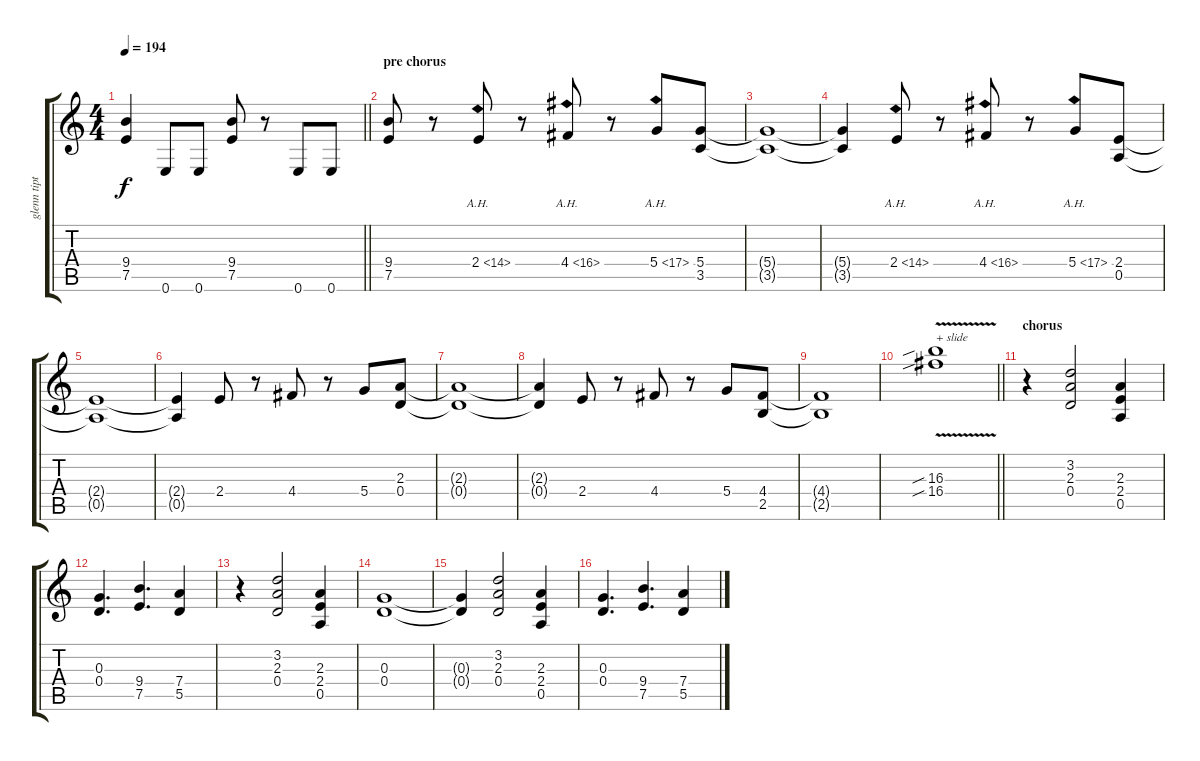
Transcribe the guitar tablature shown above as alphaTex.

\track ("glenn tipton" "glenn tipt") {instrument distortionguitar}
\staff {score tabs}
\tuning (E4 B3 G3 D3 A2 E2) {hide}
\ts (4 4)
\tempo 194
\clef g2
\barLineRight lightlight
\ks c
(9.4{t} 7.5{t}).4{dy f} 0.6.8 0.6.8 (9.4 7.5).8 r.8 0.6.8 0.6.8 |
\section ("" "pre chorus")
(9.4 7.5).8 r.8 2.4{ah 12}.8 r.8 4.4{ah 12}.8 r.8 5.4{ah 12}.8 (5.4 3.5).8 |
(5.4{t} 3.5{t}).1 |
(5.4{t} 3.5{t}).4 2.4{ah 12}.8 r.8 4.4{ah 12}.8 r.8 5.4{ah 12}.8 (2.4 0.5).8 |
(2.4{t} 0.5{t}).1 |
(2.4{t} 0.5{t}).4 2.4.8 r.8 4.4.8 r.8 5.4.8 (2.3 0.4).8 |
(2.3{t} 0.4{t}).1 |
(2.3{t} 0.4{t}).4 2.4.8 r.8 4.4.8 r.8 5.4.8 (4.4 2.5).8 |
(4.4{t} 2.5{t}).1 |
\barLineRight lightlight
(16.3{v sib} 16.4{v sib}).1{txt "+ slide"} |
\section ("" "chorus")
r.4 (3.2 2.3 0.4).2 (2.3 2.4 0.5).4 |
(0.3 0.4).4{d} (9.4 7.5).4{d} (7.4 5.5).4 |
r.4 (3.2 2.3 0.4).2 (2.3 2.4 0.5).4 |
(0.3 0.4).1 |
(0.3{t} 0.4{t}).4 (3.2 2.3 0.4).2 (2.3 2.4 0.5).4 |
(0.3 0.4).4{d} (9.4 7.5).4{d} (7.4 5.5).4
